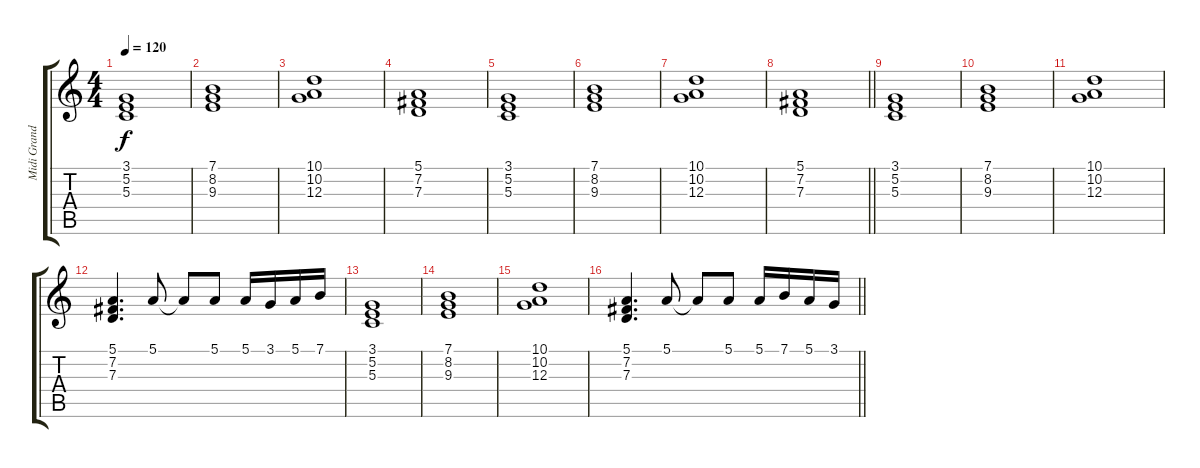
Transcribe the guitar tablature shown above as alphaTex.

\track ("Midi Grand -DE" "Midi Grand") {instrument acousticgrandpiano}
\staff {score tabs}
\tuning (E4 B3 G3 D3 A2 E2) {hide}
\ts (4 4)
\tempo 120
\clef g2
\ks c
(3.1 5.2 5.3).1{dy f} |
(7.1 8.2 9.3).1 |
(10.1 10.2 12.3).1 |
(5.1 7.2 7.3).1 |
(3.1 5.2 5.3).1 |
(7.1 8.2 9.3).1 |
(10.1 10.2 12.3).1 |
\barLineRight lightlight
(5.1 7.2 7.3).1 |
(3.1 5.2 5.3).1 |
(7.1 8.2 9.3).1 |
(10.1 10.2 12.3).1 |
(5.1 7.2 7.3).4{d} 5.1.8 5.1{t}.8 5.1.8 5.1.16 3.1.16 5.1.16 7.1.16 |
(3.1 5.2 5.3).1 |
(7.1 8.2 9.3).1 |
(10.1 10.2 12.3).1 |
\barLineRight lightlight
(5.1 7.2 7.3).4{d} 5.1.8 5.1{t}.8 5.1.8 5.1.16 7.1.16 5.1.16 3.1.16
